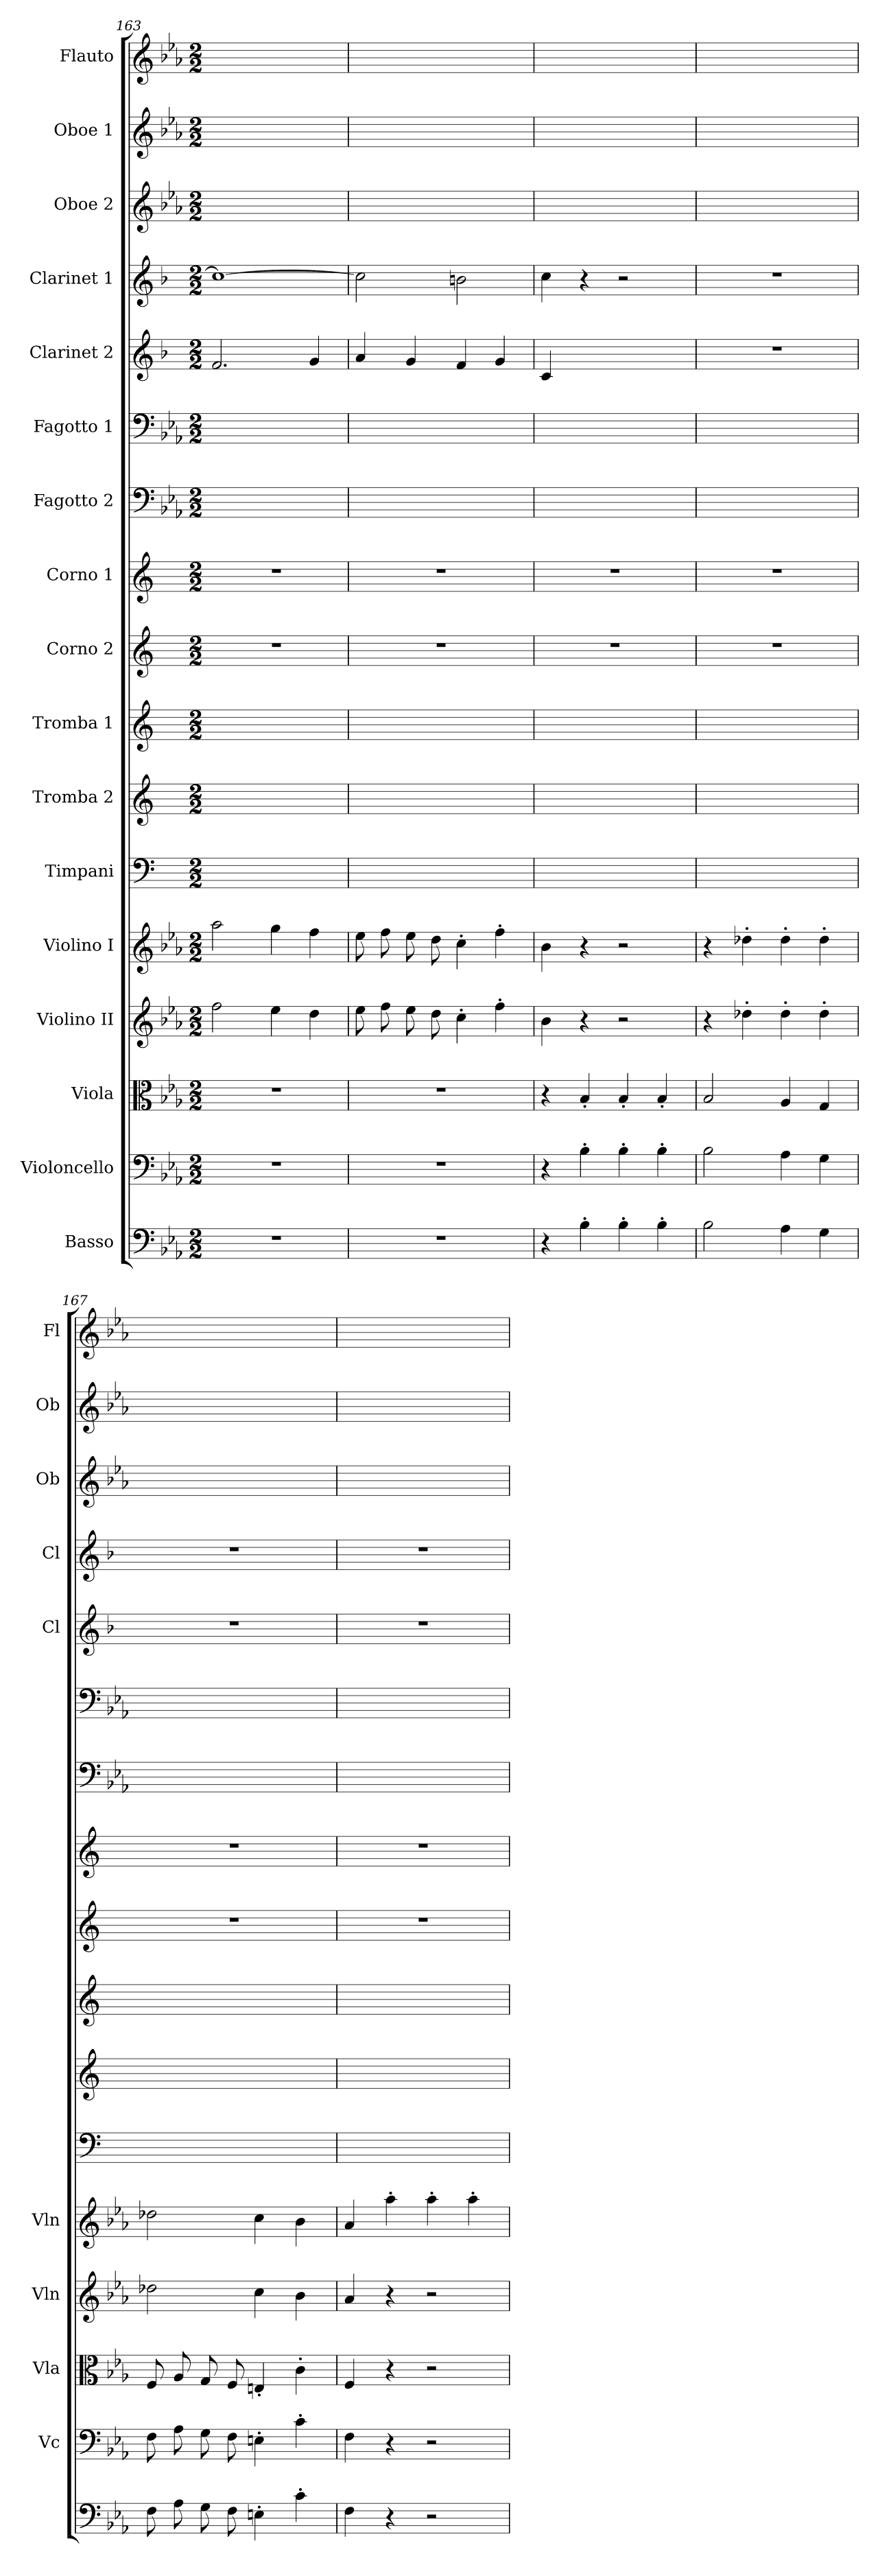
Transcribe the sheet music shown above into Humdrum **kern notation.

**kern	**kern	**kern	**kern	**kern	**kern	**kern	**kern	**kern	**kern	**kern	**kern	**kern	**kern	**kern	**kern	**kern
*part17	*part16	*part15	*part14	*part13	*part12	*part11	*part10	*part9	*part8	*part7	*part6	*part5	*part4	*part3	*part2	*part1
*staff17	*staff16	*staff15	*staff14	*staff13	*staff12	*staff11	*staff10	*staff9	*staff8	*staff7	*staff6	*staff5	*staff4	*staff3	*staff2	*staff1
*I"Basso	*I"Violoncello	*I"Viola	*I"Violino II	*I"Violino I	*I"Timpani	*I"Tromba 2	*I"Tromba 1	*I"Corno 2	*I"Corno 1	*I"Fagotto 2	*I"Fagotto 1	*I"Clarinet 2	*I"Clarinet 1	*I"Oboe 2	*I"Oboe 1	*I"Flauto
*	*I'Vc	*I'Vla	*I'Vln	*I'Vln	*	*	*	*	*	*	*	*I'Cl	*I'Cl	*I'Ob	*I'Ob	*I'Fl
*clefF4	*clefF4	*clefC3	*clefG2	*clefG2	*clefF4	*clefG2	*clefG2	*clefG2	*clefG2	*clefF4	*clefF4	*clefG2	*clefG2	*clefG2	*clefG2	*clefG2
*ITrd7c12	*	*	*	*	*	*ITrd-2c-3	*ITrd-2c-3	*ITrd5c9	*ITrd5c9	*	*	*ITrd1c2	*ITrd1c2	*	*	*
*k[b-e-a-]	*k[b-e-a-]	*k[b-e-a-]	*k[b-e-a-]	*k[b-e-a-]	*	*	*	*	*	*k[b-e-a-]	*k[b-e-a-]	*k[b-e-a-]	*k[b-e-a-]	*k[b-e-a-]	*k[b-e-a-]	*k[b-e-a-]
*M2/2	*M2/2	*M2/2	*M2/2	*M2/2	*M2/2	*M2/2	*M2/2	*M2/2	*M2/2	*M2/2	*M2/2	*M2/2	*M2/2	*M2/2	*M2/2	*M2/2
=163	=163	=163	=163	=163	=163	=163	=163	=163	=163	=163	=163	=163	=163	=163	=163	=163
1r	1r	1r	2ff	2aa-	1ryy	1ryy	1ryy	1r	1r	1ryy	1ryy	2.e-	1b-_	1ryy	1ryy	1ryy
.	.	.	4ee-	4gg	.	.	.	.	.	.	.	.	.	.	.	.
.	.	.	4dd	4ff	.	.	.	.	.	.	.	4f	.	.	.	.
=164	=164	=164	=164	=164	=164	=164	=164	=164	=164	=164	=164	=164	=164	=164	=164	=164
1r	1r	1r	8ee-	8ee-	1ryy	1ryy	1ryy	1r	1r	1ryy	1ryy	4g	2b-]	1ryy	1ryy	1ryy
.	.	.	8ff	8ff	.	.	.	.	.	.	.	.	.	.	.	.
.	.	.	8ee-	8ee-	.	.	.	.	.	.	.	4f	.	.	.	.
.	.	.	8dd	8dd	.	.	.	.	.	.	.	.	.	.	.	.
.	.	.	4cc'	4cc'	.	.	.	.	.	.	.	4e-	2an	.	.	.
.	.	.	4ff'	4ff'	.	.	.	.	.	.	.	4f	.	.	.	.
=165	=165	=165	=165	=165	=165	=165	=165	=165	=165	=165	=165	=165	=165	=165	=165	=165
4r	4r	4r	4b-	4b-	1ryy	1ryy	1ryy	1r	1r	1ryy	1ryy	4B-	4b-	1ryy	1ryy	1ryy
4BB-'	4B-'	4B-'	4r	4r	.	.	.	.	.	.	.	4ryy	4r	.	.	.
4BB-'	4B-'	4B-'	2r	2r	.	.	.	.	.	.	.	2ryy	2r	.	.	.
4BB-'	4B-'	4B-'	.	.	.	.	.	.	.	.	.	.	.	.	.	.
=166	=166	=166	=166	=166	=166	=166	=166	=166	=166	=166	=166	=166	=166	=166	=166	=166
2BB-	2B-	2B-	4r	4r	1ryy	1ryy	1ryy	1r	1r	1ryy	1ryy	1r	1r	1ryy	1ryy	1ryy
.	.	.	4dd-X'	4dd-X'	.	.	.	.	.	.	.	.	.	.	.	.
4AA-	4A-	4A-	4dd-'	4dd-'	.	.	.	.	.	.	.	.	.	.	.	.
4GG	4G	4G	4dd-'	4dd-'	.	.	.	.	.	.	.	.	.	.	.	.
=167	=167	=167	=167	=167	=167	=167	=167	=167	=167	=167	=167	=167	=167	=167	=167	=167
8FF	8F	8F	2dd-X	2dd-X	1ryy	1ryy	1ryy	1r	1r	1ryy	1ryy	1r	1r	1ryy	1ryy	1ryy
8AA-	8A-	8A-	.	.	.	.	.	.	.	.	.	.	.	.	.	.
8GG	8G	8G	.	.	.	.	.	.	.	.	.	.	.	.	.	.
8FF	8F	8F	.	.	.	.	.	.	.	.	.	.	.	.	.	.
4EEn'	4En'	4En'	4cc	4cc	.	.	.	.	.	.	.	.	.	.	.	.
4C'	4c'	4c'	4b-	4b-	.	.	.	.	.	.	.	.	.	.	.	.
=168	=168	=168	=168	=168	=168	=168	=168	=168	=168	=168	=168	=168	=168	=168	=168	=168
4FF	4F	4F	4a-	4a-	1ryy	1ryy	1ryy	1r	1r	1ryy	1ryy	1r	1r	1ryy	1ryy	1ryy
4r	4r	4r	4r	4aa-'	.	.	.	.	.	.	.	.	.	.	.	.
2r	2r	2r	2r	4aa-'	.	.	.	.	.	.	.	.	.	.	.	.
.	.	.	.	4aa-'	.	.	.	.	.	.	.	.	.	.	.	.
=	=	=	=	=	=	=	=	=	=	=	=	=	=	=	=	=
*-	*-	*-	*-	*-	*-	*-	*-	*-	*-	*-	*-	*-	*-	*-	*-	*-
